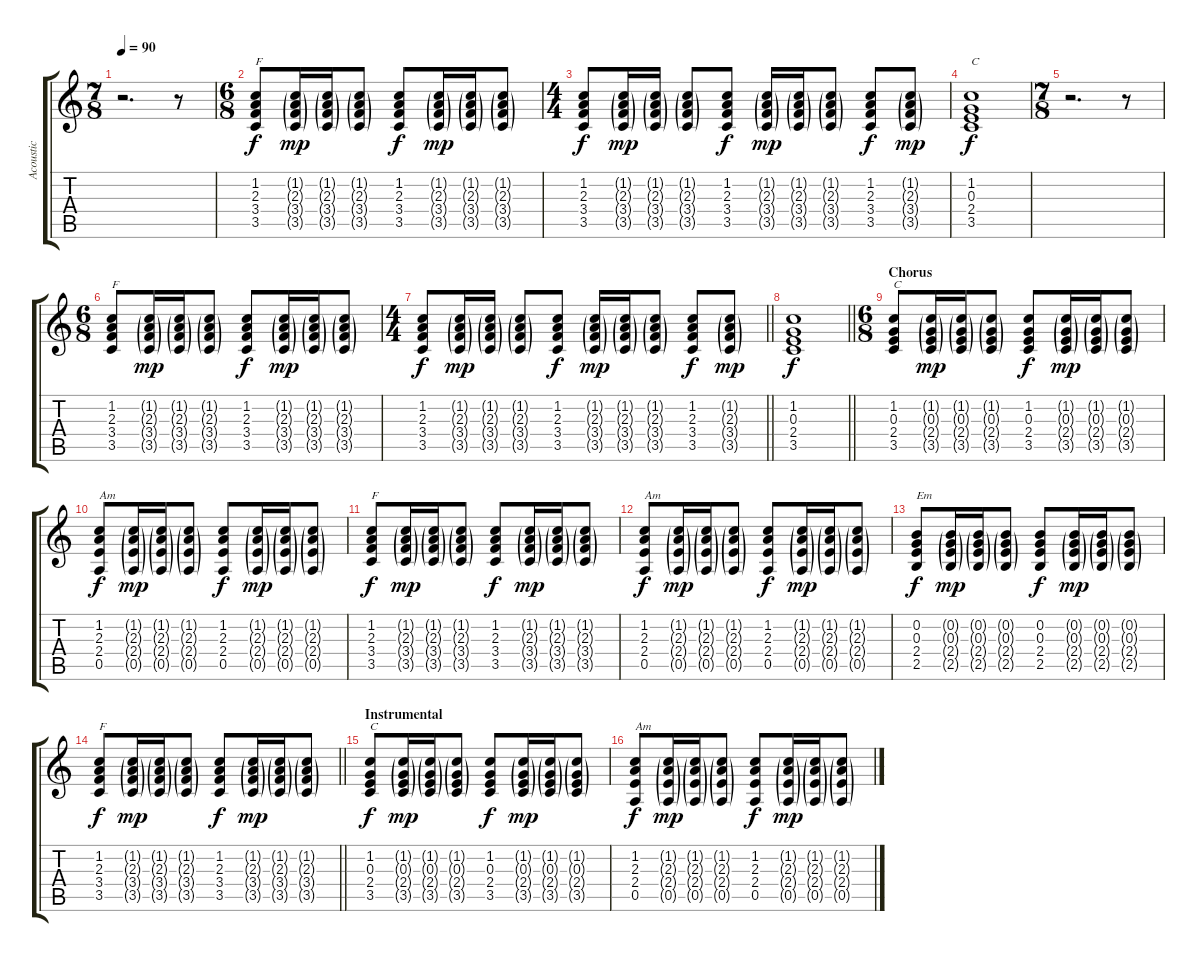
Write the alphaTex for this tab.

\track ("Acoustic" "Acoustic") {instrument acousticguitarsteel}
\staff {score tabs}
\tuning (E4 B3 G3 D3 A2 E2) {hide}
\ts (7 8)
\tempo 90
\clef g2
\ks c
r.2{d dy f} r.8 |
\ts (6 8)
(1.2 2.3 3.4 3.5).8{txt "F"} (1.2{g} 2.3{g} 3.4{g} 3.5{g}).16{dy mp} (1.2{g} 2.3{g} 3.4{g} 3.5{g}).16 (1.2{g} 2.3{g} 3.4{g} 3.5{g}).8 (1.2 2.3 3.4 3.5).8{dy f} (1.2{g} 2.3{g} 3.4{g} 3.5{g}).16{dy mp} (1.2{g} 2.3{g} 3.4{g} 3.5{g}).16 (1.2{g} 2.3{g} 3.4{g} 3.5{g}).8 |
\ts (4 4)
(1.2 2.3 3.4 3.5).8{dy f} (1.2{g} 2.3{g} 3.4{g} 3.5{g}).16{dy mp} (1.2{g} 2.3{g} 3.4{g} 3.5{g}).16 (1.2{g} 2.3{g} 3.4{g} 3.5{g}).8 (1.2 2.3 3.4 3.5).8{dy f} (1.2{g} 2.3{g} 3.4{g} 3.5{g}).16{dy mp} (1.2{g} 2.3{g} 3.4{g} 3.5{g}).16 (1.2{g} 2.3{g} 3.4{g} 3.5{g}).8 (1.2 2.3 3.4 3.5).8{dy f} (1.2{g} 2.3{g} 3.4{g} 3.5{g}).8{dy mp} |
(1.2 0.3 2.4 3.5).1{txt "C" dy f} |
\ts (7 8)
r.2{d} r.8 |
\ts (6 8)
(1.2 2.3 3.4 3.5).8{txt "F"} (1.2{g} 2.3{g} 3.4{g} 3.5{g}).16{dy mp} (1.2{g} 2.3{g} 3.4{g} 3.5{g}).16 (1.2{g} 2.3{g} 3.4{g} 3.5{g}).8 (1.2 2.3 3.4 3.5).8{dy f} (1.2{g} 2.3{g} 3.4{g} 3.5{g}).16{dy mp} (1.2{g} 2.3{g} 3.4{g} 3.5{g}).16 (1.2{g} 2.3{g} 3.4{g} 3.5{g}).8 |
\ts (4 4)
\barLineRight lightlight
(1.2 2.3 3.4 3.5).8{dy f} (1.2{g} 2.3{g} 3.4{g} 3.5{g}).16{dy mp} (1.2{g} 2.3{g} 3.4{g} 3.5{g}).16 (1.2{g} 2.3{g} 3.4{g} 3.5{g}).8 (1.2 2.3 3.4 3.5).8{dy f} (1.2{g} 2.3{g} 3.4{g} 3.5{g}).16{dy mp} (1.2{g} 2.3{g} 3.4{g} 3.5{g}).16 (1.2{g} 2.3{g} 3.4{g} 3.5{g}).8 (1.2 2.3 3.4 3.5).8{dy f} (1.2{g} 2.3{g} 3.4{g} 3.5{g}).8{dy mp} |
\barLineRight lightlight
(1.2 0.3 2.4 3.5).1{dy f} |
\ts (6 8)
\section ("" "Chorus")
(1.2 0.3 2.4 3.5).8{txt "C"} (1.2{g} 0.3{g} 2.4{g} 3.5{g}).16{dy mp} (1.2{g} 0.3{g} 2.4{g} 3.5{g}).16 (1.2{g} 0.3{g} 2.4{g} 3.5{g}).8 (1.2 0.3 2.4 3.5).8{dy f} (1.2{g} 0.3{g} 2.4{g} 3.5{g}).16{dy mp} (1.2{g} 0.3{g} 2.4{g} 3.5{g}).16 (1.2{g} 0.3{g} 2.4{g} 3.5{g}).8 |
(1.2 2.3 2.4 0.5).8{txt "Am" dy f} (1.2{g} 2.3{g} 2.4{g} 0.5{g}).16{dy mp} (1.2{g} 2.3{g} 2.4{g} 0.5{g}).16 (1.2{g} 2.3{g} 2.4{g} 0.5{g}).8 (1.2 2.3 2.4 0.5).8{dy f} (1.2{g} 2.3{g} 2.4{g} 0.5{g}).16{dy mp} (1.2{g} 2.3{g} 2.4{g} 0.5{g}).16 (1.2{g} 2.3{g} 2.4{g} 0.5{g}).8 |
(1.2 2.3 3.4 3.5).8{txt "F" dy f} (1.2{g} 2.3{g} 3.4{g} 3.5{g}).16{dy mp} (1.2{g} 2.3{g} 3.4{g} 3.5{g}).16 (1.2{g} 2.3{g} 3.4{g} 3.5{g}).8 (1.2 2.3 3.4 3.5).8{dy f} (1.2{g} 2.3{g} 3.4{g} 3.5{g}).16{dy mp} (1.2{g} 2.3{g} 3.4{g} 3.5{g}).16 (1.2{g} 2.3{g} 3.4{g} 3.5{g}).8 |
(1.2 2.3 2.4 0.5).8{txt "Am" dy f} (1.2{g} 2.3{g} 2.4{g} 0.5{g}).16{dy mp} (1.2{g} 2.3{g} 2.4{g} 0.5{g}).16 (1.2{g} 2.3{g} 2.4{g} 0.5{g}).8 (1.2 2.3 2.4 0.5).8{dy f} (1.2{g} 2.3{g} 2.4{g} 0.5{g}).16{dy mp} (1.2{g} 2.3{g} 2.4{g} 0.5{g}).16 (1.2{g} 2.3{g} 2.4{g} 0.5{g}).8 |
(0.2 0.3 2.4 2.5).8{txt "Em" dy f} (0.2{g} 0.3{g} 2.4{g} 2.5{g}).16{dy mp} (0.2{g} 0.3{g} 2.4{g} 2.5{g}).16 (0.2{g} 0.3{g} 2.4{g} 2.5{g}).8 (0.2 0.3 2.4 2.5).8{dy f} (0.2{g} 0.3{g} 2.4{g} 2.5{g}).16{dy mp} (0.2{g} 0.3{g} 2.4{g} 2.5{g}).16 (0.2{g} 0.3{g} 2.4{g} 2.5{g}).8 |
\barLineRight lightlight
(1.2 2.3 3.4 3.5).8{txt "F" dy f} (1.2{g} 2.3{g} 3.4{g} 3.5{g}).16{dy mp} (1.2{g} 2.3{g} 3.4{g} 3.5{g}).16 (1.2{g} 2.3{g} 3.4{g} 3.5{g}).8 (1.2 2.3 3.4 3.5).8{dy f} (1.2{g} 2.3{g} 3.4{g} 3.5{g}).16{dy mp} (1.2{g} 2.3{g} 3.4{g} 3.5{g}).16 (1.2{g} 2.3{g} 3.4{g} 3.5{g}).8 |
\section ("" "Instrumental")
(1.2 0.3 2.4 3.5).8{txt "C" dy f} (1.2{g} 0.3{g} 2.4{g} 3.5{g}).16{dy mp} (1.2{g} 0.3{g} 2.4{g} 3.5{g}).16 (1.2{g} 0.3{g} 2.4{g} 3.5{g}).8 (1.2 0.3 2.4 3.5).8{dy f} (1.2{g} 0.3{g} 2.4{g} 3.5{g}).16{dy mp} (1.2{g} 0.3{g} 2.4{g} 3.5{g}).16 (1.2{g} 0.3{g} 2.4{g} 3.5{g}).8 |
(1.2 2.3 2.4 0.5).8{txt "Am" dy f} (1.2{g} 2.3{g} 2.4{g} 0.5{g}).16{dy mp} (1.2{g} 2.3{g} 2.4{g} 0.5{g}).16 (1.2{g} 2.3{g} 2.4{g} 0.5{g}).8 (1.2 2.3 2.4 0.5).8{dy f} (1.2{g} 2.3{g} 2.4{g} 0.5{g}).16{dy mp} (1.2{g} 2.3{g} 2.4{g} 0.5{g}).16 (1.2{g} 2.3{g} 2.4{g} 0.5{g}).8
